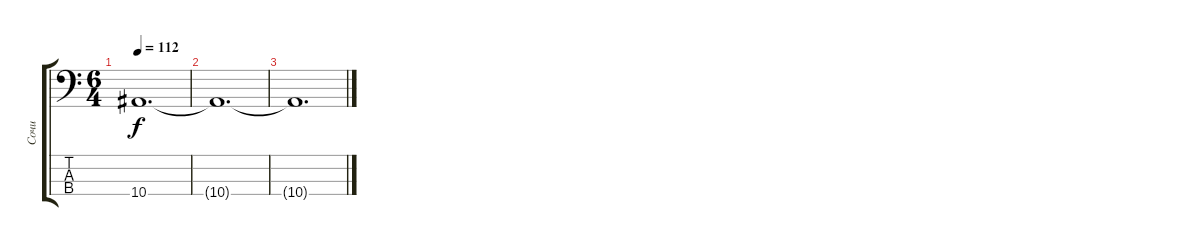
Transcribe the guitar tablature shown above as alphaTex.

\track ("Сочи" "Сочи") {instrument electricbassfinger}
\staff {score tabs}
\tuning (F2 C2 G1 C1) {hide}
\ts (6 4)
\tempo 112
\clef f4
\ks c
10.4{t}.1{d dy f volume 0} |
10.4{t}.1{d} |
10.4{t}.1{d}
